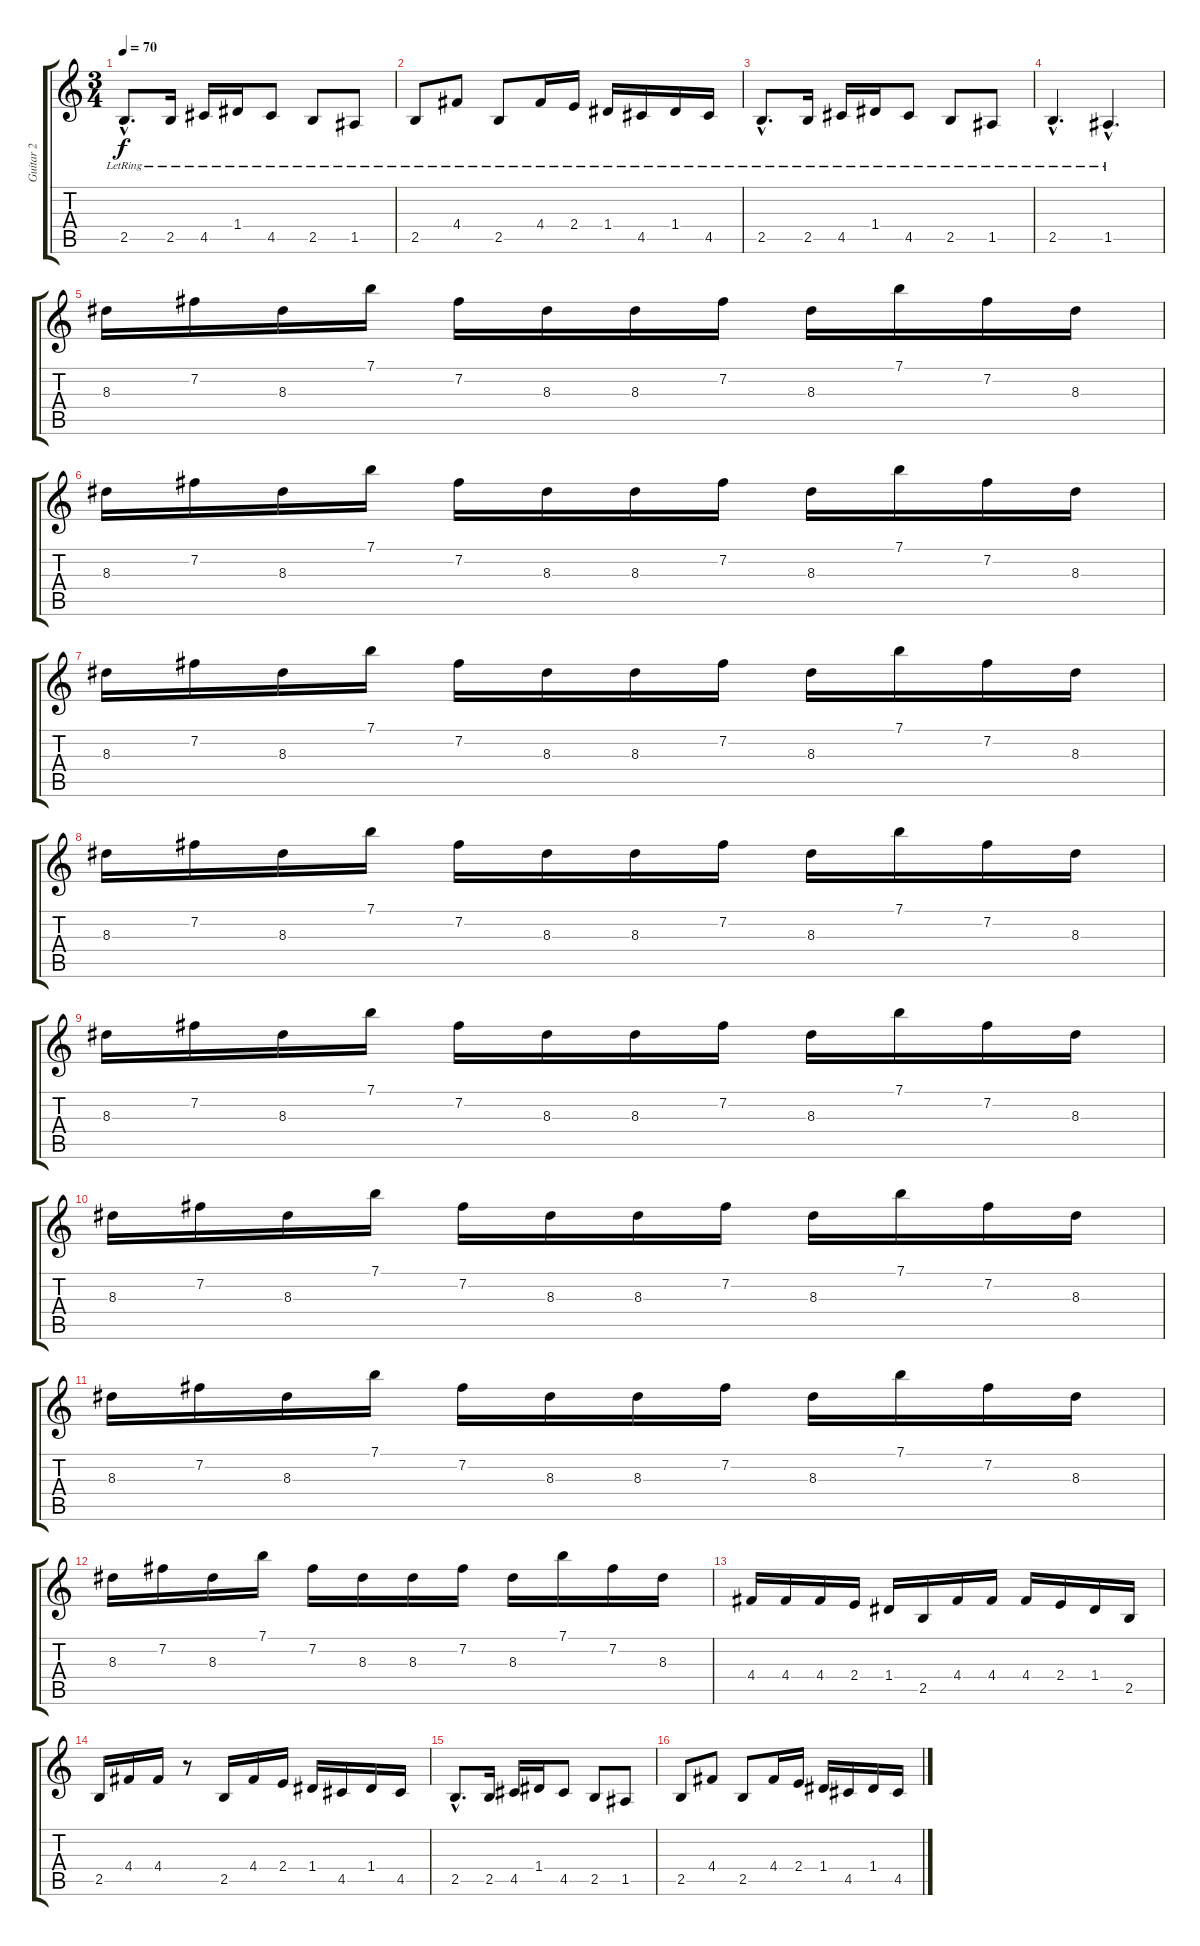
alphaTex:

\track ("Guitar 2" "Guitar 2") {instrument electricguitarclean}
\staff {score tabs}
\tuning (E4 B3 G3 D3 A2 E2) {hide}
\ts (3 4)
\tempo 70
\clef g2
\ks c
2.5{hac lr}.8{d dy f instrument electricguitarclean} 2.5{lr}.16 4.5{lr}.16 1.4{lr}.16 4.5{lr}.8 2.5{lr}.8 1.5{lr}.8 |
2.5{lr}.8 4.4{lr}.8 2.5{lr}.8 4.4{lr}.16 2.4{lr}.16 1.4{lr}.16 4.5{lr}.16 1.4{lr}.16 4.5{lr}.16 |
2.5{hac lr}.8{d} 2.5{lr}.16 4.5{lr}.16 1.4{lr}.16 4.5{lr}.8 2.5{lr}.8 1.5{lr}.8 |
2.5{hac lr}.4{d} 1.5{hac lr}.4{d} |
8.3.16{volume 10 balance 14} 7.2.16 8.3.16 7.1.16 7.2.16 8.3.16 8.3.16 7.2.16 8.3.16 7.1.16 7.2.16 8.3.16 |
8.3.16{balance 14} 7.2.16 8.3.16 7.1.16 7.2.16 8.3.16 8.3.16 7.2.16 8.3.16 7.1.16 7.2.16 8.3.16 |
8.3.16{balance 14} 7.2.16 8.3.16 7.1.16 7.2.16 8.3.16 8.3.16 7.2.16 8.3.16 7.1.16 7.2.16 8.3.16 |
8.3.16{balance 14} 7.2.16 8.3.16 7.1.16 7.2.16 8.3.16 8.3.16 7.2.16 8.3.16 7.1.16 7.2.16 8.3.16 |
8.3.16{balance 14} 7.2.16 8.3.16 7.1.16 7.2.16 8.3.16 8.3.16 7.2.16 8.3.16 7.1.16 7.2.16 8.3.16 |
8.3.16{balance 14} 7.2.16 8.3.16 7.1.16 7.2.16 8.3.16 8.3.16 7.2.16 8.3.16 7.1.16 7.2.16 8.3.16 |
8.3.16{balance 14} 7.2.16 8.3.16 7.1.16 7.2.16 8.3.16 8.3.16 7.2.16 8.3.16 7.1.16 7.2.16 8.3.16 |
8.3.16{balance 14} 7.2.16 8.3.16 7.1.16 7.2.16 8.3.16 8.3.16 7.2.16 8.3.16 7.1.16 7.2.16 8.3.16 |
4.4.16 4.4.16 4.4.16 2.4.16 1.4.16 2.5.16 4.4.16 4.4.16 4.4.16 2.4.16 1.4.16 2.5.16 |
2.5.16 4.4.16 4.4.16 r.8 2.5.16{volume 16 balance 14 instrument overdrivenguitar} 4.4.16 2.4.16 1.4.16 4.5.16 1.4.16 4.5.16 |
2.5{hac}.8{d} 2.5.16 4.5.16 1.4.16 4.5.8 2.5.8 1.5.8 |
2.5.8 4.4.8 2.5.8 4.4.16 2.4.16 1.4.16 4.5.16 1.4.16 4.5.16
